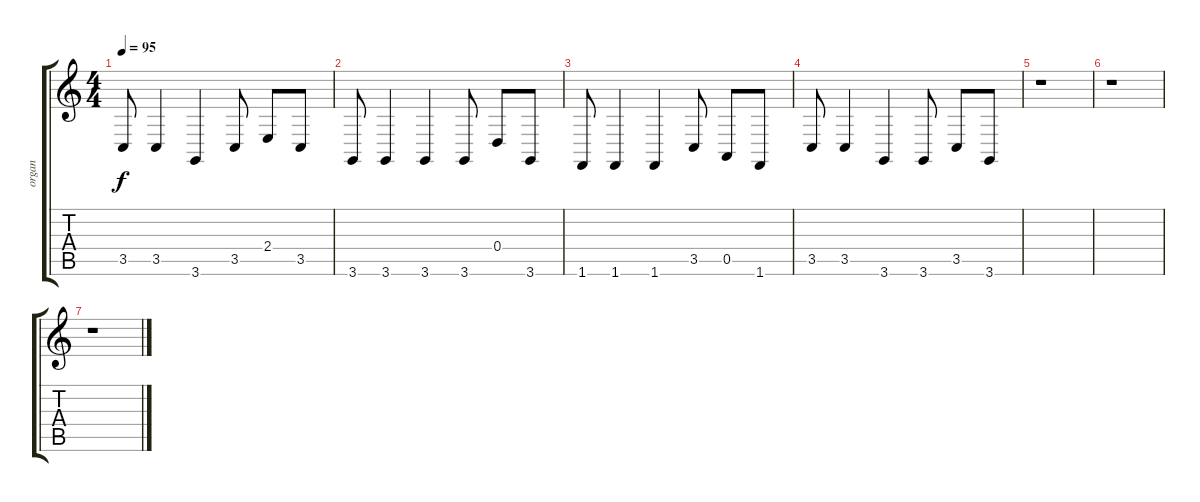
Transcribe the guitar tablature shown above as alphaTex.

\track ("organ               " "organ     ") {instrument drawbarorgan}
\staff {score tabs}
\tuning (E4 B3 G3 D3 A2 E2) {hide}
\ts (4 4)
\tempo 95
\clef g2
\ks c
3.5.8{dy f} 3.5.4 3.6.4 3.5.8 2.4.8 3.5.8 |
3.6.8 3.6.4 3.6.4 3.6.8 0.4.8 3.6.8 |
1.6.8 1.6.4 1.6.4 3.5.8 0.5.8 1.6.8 |
3.5.8 3.5.4 3.6.4 3.6.8 3.5.8 3.6.8 |
r.1 |
r.1 |
r.1
